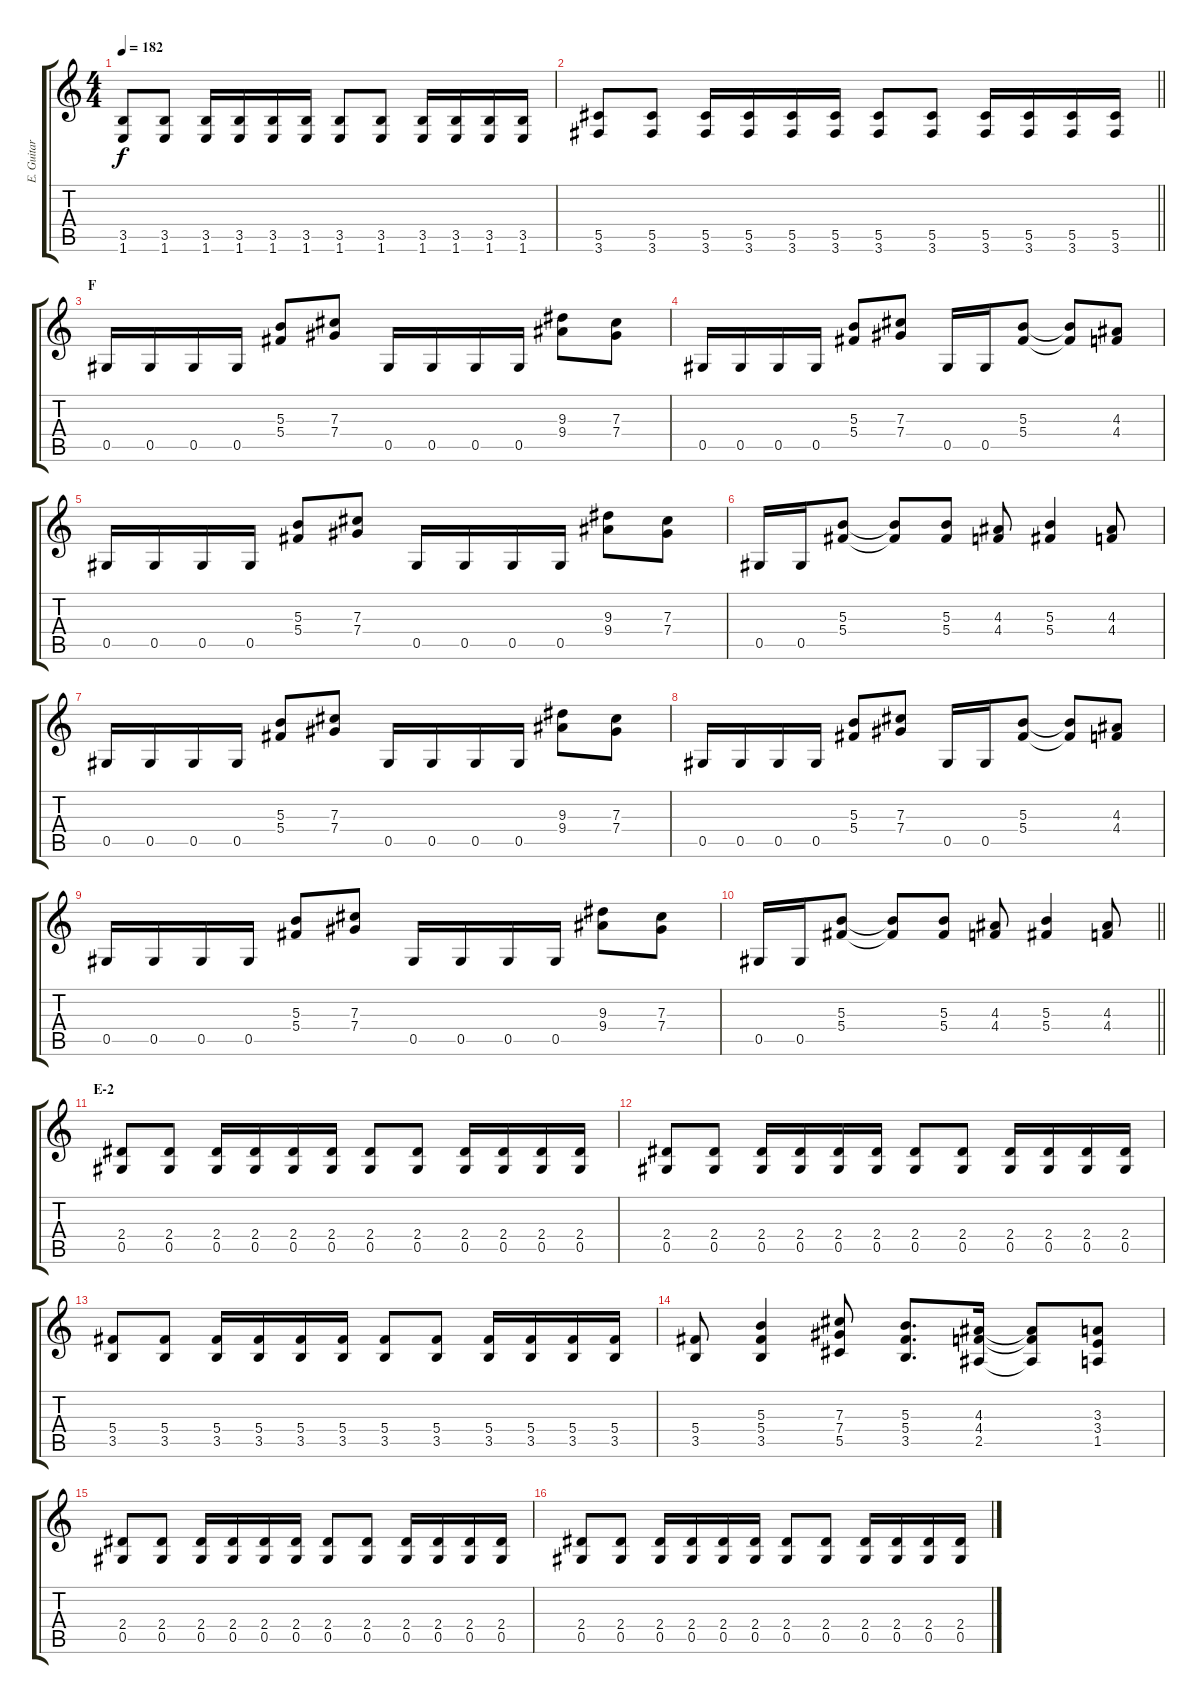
\track ("E. Guitar II" "E. Guitar ") {instrument overdrivenguitar}
\staff {score tabs}
\tuning (Eb4 Bb3 Gb3 Db3 Ab2 Eb2) {hide}
\ts (4 4)
\tempo 182
\clef g2
\ks c
(3.5 1.6).8{dy f} (3.5 1.6).8 (3.5 1.6).16 (3.5 1.6).16 (3.5 1.6).16 (3.5 1.6).16 (3.5 1.6).8 (3.5 1.6).8 (3.5 1.6).16 (3.5 1.6).16 (3.5 1.6).16 (3.5 1.6).16 |
\barLineRight lightlight
(5.5 3.6).8 (5.5 3.6).8 (5.5 3.6).16 (5.5 3.6).16 (5.5 3.6).16 (5.5 3.6).16 (5.5 3.6).8 (5.5 3.6).8 (5.5 3.6).16 (5.5 3.6).16 (5.5 3.6).16 (5.5 3.6).16 |
\section ("" "F")
0.5.16 0.5.16 0.5.16 0.5.16 (5.3 5.4).8 (7.3 7.4).8 0.5.16 0.5.16 0.5.16 0.5.16 (9.3 9.4).8 (7.3 7.4).8 |
0.5.16 0.5.16 0.5.16 0.5.16 (5.3 5.4).8 (7.3 7.4).8 0.5.16 0.5.16 (5.3 5.4).8 (5.3{t} 5.4{t}).8 (4.3 4.4).8 |
0.5.16 0.5.16 0.5.16 0.5.16 (5.3 5.4).8 (7.3 7.4).8 0.5.16 0.5.16 0.5.16 0.5.16 (9.3 9.4).8 (7.3 7.4).8 |
0.5.16 0.5.16 (5.3 5.4).8 (5.3{t} 5.4{t}).8 (5.3 5.4).8 (4.3 4.4).8 (5.3 5.4).4 (4.3 4.4).8 |
0.5.16 0.5.16 0.5.16 0.5.16 (5.3 5.4).8 (7.3 7.4).8 0.5.16 0.5.16 0.5.16 0.5.16 (9.3 9.4).8 (7.3 7.4).8 |
0.5.16 0.5.16 0.5.16 0.5.16 (5.3 5.4).8 (7.3 7.4).8 0.5.16 0.5.16 (5.3 5.4).8 (5.3{t} 5.4{t}).8 (4.3 4.4).8 |
0.5.16 0.5.16 0.5.16 0.5.16 (5.3 5.4).8 (7.3 7.4).8 0.5.16 0.5.16 0.5.16 0.5.16 (9.3 9.4).8 (7.3 7.4).8 |
\barLineRight lightlight
0.5.16 0.5.16 (5.3 5.4).8 (5.3{t} 5.4{t}).8 (5.3 5.4).8 (4.3 4.4).8 (5.3 5.4).4 (4.3 4.4).8 |
\section ("" "E-2")
(2.4 0.5).8 (2.4 0.5).8 (2.4 0.5).16 (2.4 0.5).16 (2.4 0.5).16 (2.4 0.5).16 (2.4 0.5).8 (2.4 0.5).8 (2.4 0.5).16 (2.4 0.5).16 (2.4 0.5).16 (2.4 0.5).16 |
(2.4 0.5).8 (2.4 0.5).8 (2.4 0.5).16 (2.4 0.5).16 (2.4 0.5).16 (2.4 0.5).16 (2.4 0.5).8 (2.4 0.5).8 (2.4 0.5).16 (2.4 0.5).16 (2.4 0.5).16 (2.4 0.5).16 |
(5.4 3.5).8 (5.4 3.5).8 (5.4 3.5).16 (5.4 3.5).16 (5.4 3.5).16 (5.4 3.5).16 (5.4 3.5).8 (5.4 3.5).8 (5.4 3.5).16 (5.4 3.5).16 (5.4 3.5).16 (5.4 3.5).16 |
(5.4 3.5).8 (5.3 5.4 3.5).4 (7.3 7.4 5.5).8 (5.3 5.4 3.5).8{d} (4.3 4.4 2.5).16 (4.3{t} 4.4{t} 2.5{t}).8 (3.3 3.4 1.5).8 |
(2.4 0.5).8 (2.4 0.5).8 (2.4 0.5).16 (2.4 0.5).16 (2.4 0.5).16 (2.4 0.5).16 (2.4 0.5).8 (2.4 0.5).8 (2.4 0.5).16 (2.4 0.5).16 (2.4 0.5).16 (2.4 0.5).16 |
(2.4 0.5).8 (2.4 0.5).8 (2.4 0.5).16 (2.4 0.5).16 (2.4 0.5).16 (2.4 0.5).16 (2.4 0.5).8 (2.4 0.5).8 (2.4 0.5).16 (2.4 0.5).16 (2.4 0.5).16 (2.4 0.5).16
